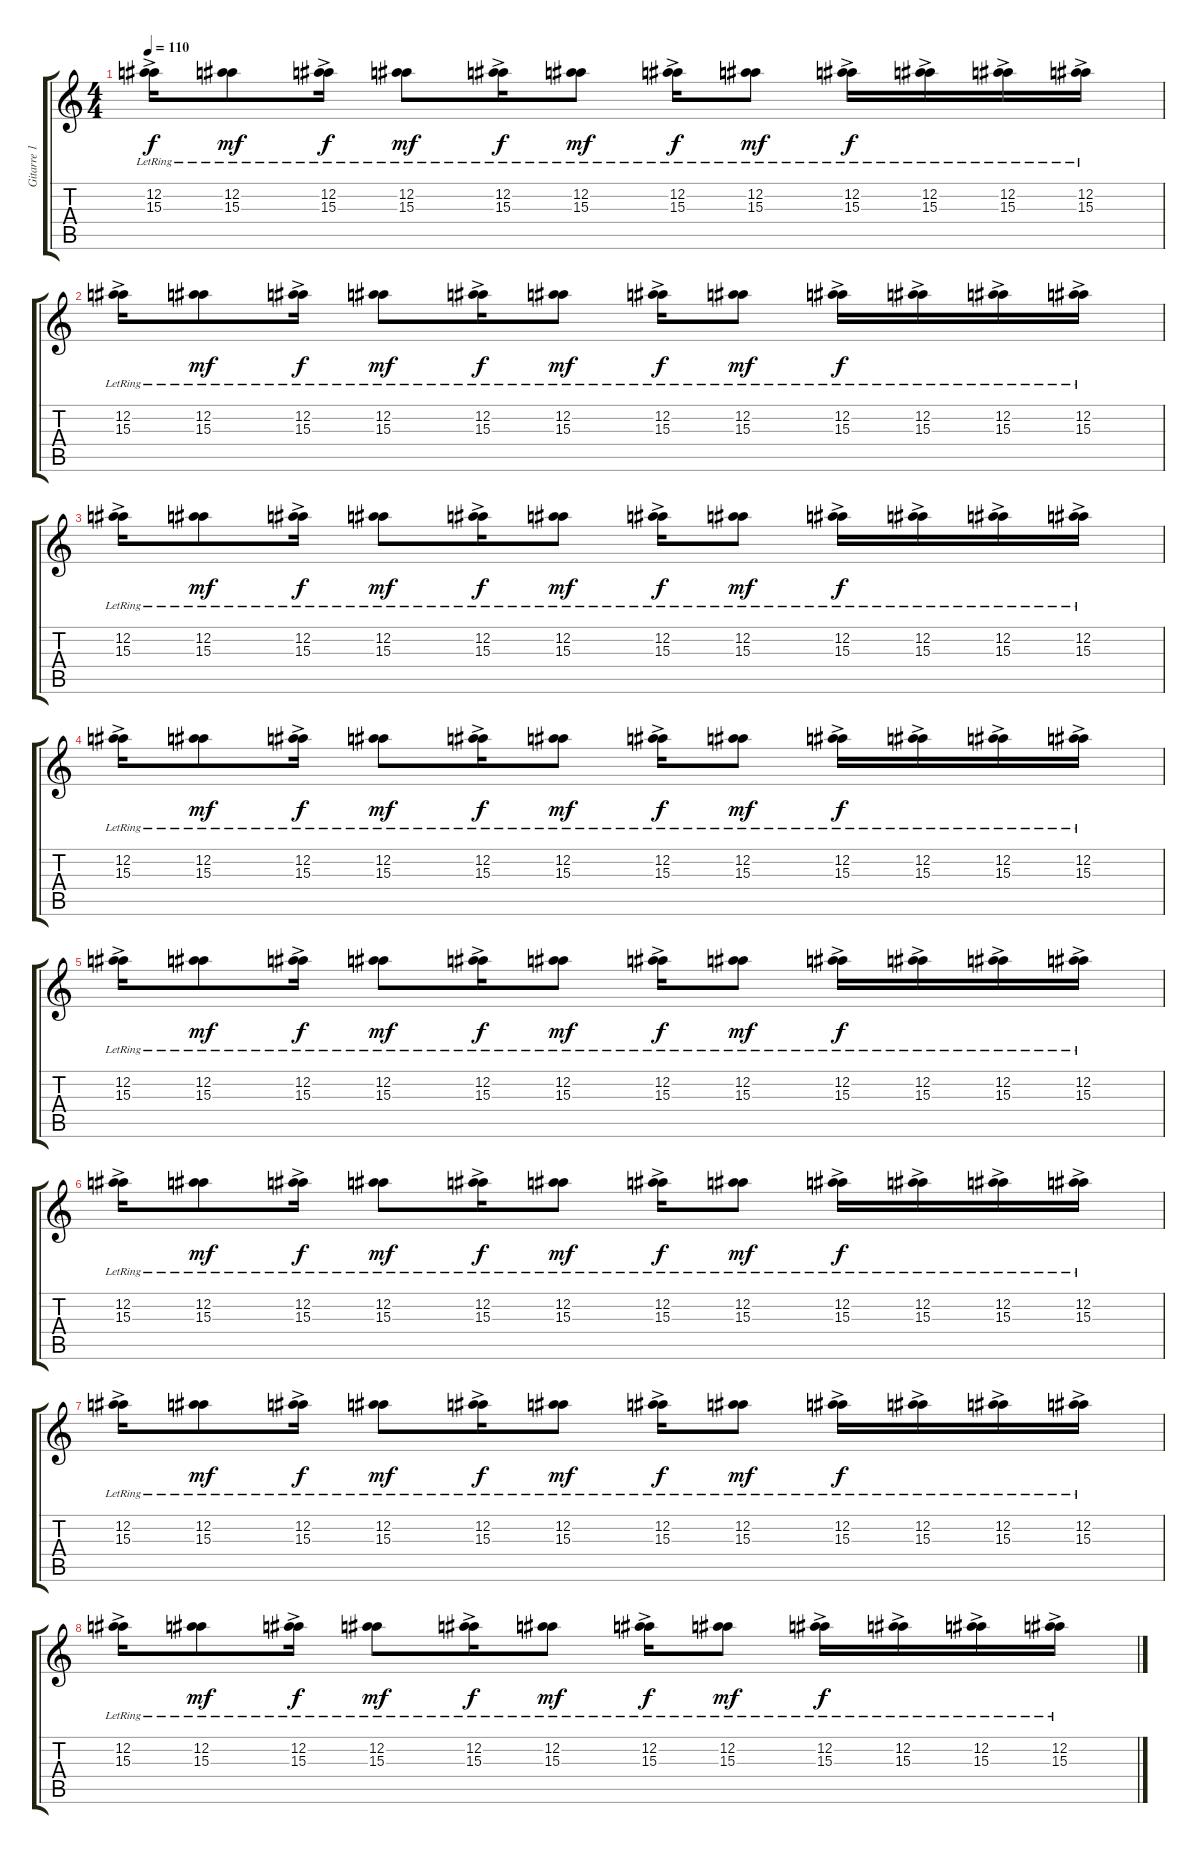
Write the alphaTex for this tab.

\track ("Gitarre 1" "Gitarre 1") {instrument distortionguitar}
\staff {score tabs}
\tuning (Eb4 Bb3 Gb3 Db3 Ab2 Eb2) {hide}
\ts (4 4)
\tempo 110
\clef g2
\ks c
(12.2{ac lr} 15.3{ac lr}).16{dy f} (12.2{lr} 15.3{lr}).8{dy mf} (12.2{ac lr} 15.3{ac lr}).16{dy f} (12.2{lr} 15.3{lr}).8{dy mf} (12.2{ac lr} 15.3{ac lr}).16{dy f} (12.2{lr} 15.3{lr}).8{dy mf} (12.2{ac lr} 15.3{ac lr}).16{dy f} (12.2{lr} 15.3{lr}).8{dy mf} (12.2{ac lr} 15.3{ac lr}).16{dy f} (12.2{ac lr} 15.3{ac lr}).16 (12.2{ac lr} 15.3{ac lr}).16 (12.2{ac lr} 15.3{ac lr}).16 |
(12.2{ac lr} 15.3{ac lr}).16 (12.2{lr} 15.3{lr}).8{dy mf} (12.2{ac lr} 15.3{ac lr}).16{dy f} (12.2{lr} 15.3{lr}).8{dy mf} (12.2{ac lr} 15.3{ac lr}).16{dy f} (12.2{lr} 15.3{lr}).8{dy mf} (12.2{ac lr} 15.3{ac lr}).16{dy f} (12.2{lr} 15.3{lr}).8{dy mf} (12.2{ac lr} 15.3{ac lr}).16{dy f} (12.2{ac lr} 15.3{ac lr}).16 (12.2{ac lr} 15.3{ac lr}).16 (12.2{ac lr} 15.3{ac lr}).16 |
(12.2{ac lr} 15.3{ac lr}).16 (12.2{lr} 15.3{lr}).8{dy mf} (12.2{ac lr} 15.3{ac lr}).16{dy f} (12.2{lr} 15.3{lr}).8{dy mf} (12.2{ac lr} 15.3{ac lr}).16{dy f} (12.2{lr} 15.3{lr}).8{dy mf} (12.2{ac lr} 15.3{ac lr}).16{dy f} (12.2{lr} 15.3{lr}).8{dy mf} (12.2{ac lr} 15.3{ac lr}).16{dy f} (12.2{ac lr} 15.3{ac lr}).16 (12.2{ac lr} 15.3{ac lr}).16 (12.2{ac lr} 15.3{ac lr}).16 |
(12.2{ac lr} 15.3{ac lr}).16 (12.2{lr} 15.3{lr}).8{dy mf} (12.2{ac lr} 15.3{ac lr}).16{dy f} (12.2{lr} 15.3{lr}).8{dy mf} (12.2{ac lr} 15.3{ac lr}).16{dy f} (12.2{lr} 15.3{lr}).8{dy mf} (12.2{ac lr} 15.3{ac lr}).16{dy f} (12.2{lr} 15.3{lr}).8{dy mf} (12.2{ac lr} 15.3{ac lr}).16{dy f} (12.2{ac lr} 15.3{ac lr}).16 (12.2{ac lr} 15.3{ac lr}).16 (12.2{ac lr} 15.3{ac lr}).16 |
(12.2{ac lr} 15.3{ac lr}).16 (12.2{lr} 15.3{lr}).8{dy mf} (12.2{ac lr} 15.3{ac lr}).16{dy f} (12.2{lr} 15.3{lr}).8{dy mf} (12.2{ac lr} 15.3{ac lr}).16{dy f} (12.2{lr} 15.3{lr}).8{dy mf} (12.2{ac lr} 15.3{ac lr}).16{dy f} (12.2{lr} 15.3{lr}).8{dy mf} (12.2{ac lr} 15.3{ac lr}).16{dy f} (12.2{ac lr} 15.3{ac lr}).16 (12.2{ac lr} 15.3{ac lr}).16 (12.2{ac lr} 15.3{ac lr}).16 |
(12.2{ac lr} 15.3{ac lr}).16 (12.2{lr} 15.3{lr}).8{dy mf} (12.2{ac lr} 15.3{ac lr}).16{dy f} (12.2{lr} 15.3{lr}).8{dy mf} (12.2{ac lr} 15.3{ac lr}).16{dy f} (12.2{lr} 15.3{lr}).8{dy mf} (12.2{ac lr} 15.3{ac lr}).16{dy f} (12.2{lr} 15.3{lr}).8{dy mf} (12.2{ac lr} 15.3{ac lr}).16{dy f} (12.2{ac lr} 15.3{ac lr}).16 (12.2{ac lr} 15.3{ac lr}).16 (12.2{ac lr} 15.3{ac lr}).16 |
(12.2{ac lr} 15.3{ac lr}).16 (12.2{lr} 15.3{lr}).8{dy mf} (12.2{ac lr} 15.3{ac lr}).16{dy f} (12.2{lr} 15.3{lr}).8{dy mf} (12.2{ac lr} 15.3{ac lr}).16{dy f} (12.2{lr} 15.3{lr}).8{dy mf} (12.2{ac lr} 15.3{ac lr}).16{dy f} (12.2{lr} 15.3{lr}).8{dy mf} (12.2{ac lr} 15.3{ac lr}).16{dy f} (12.2{ac lr} 15.3{ac lr}).16 (12.2{ac lr} 15.3{ac lr}).16 (12.2{ac lr} 15.3{ac lr}).16 |
(12.2{ac lr} 15.3{ac lr}).16 (12.2{lr} 15.3{lr}).8{dy mf} (12.2{ac lr} 15.3{ac lr}).16{dy f} (12.2{lr} 15.3{lr}).8{dy mf} (12.2{ac lr} 15.3{ac lr}).16{dy f} (12.2{lr} 15.3{lr}).8{dy mf} (12.2{ac lr} 15.3{ac lr}).16{dy f} (12.2{lr} 15.3{lr}).8{dy mf} (12.2{ac lr} 15.3{ac lr}).16{dy f} (12.2{ac lr} 15.3{ac lr}).16 (12.2{ac lr} 15.3{ac lr}).16 (12.2{ac lr} 15.3{ac lr}).16
